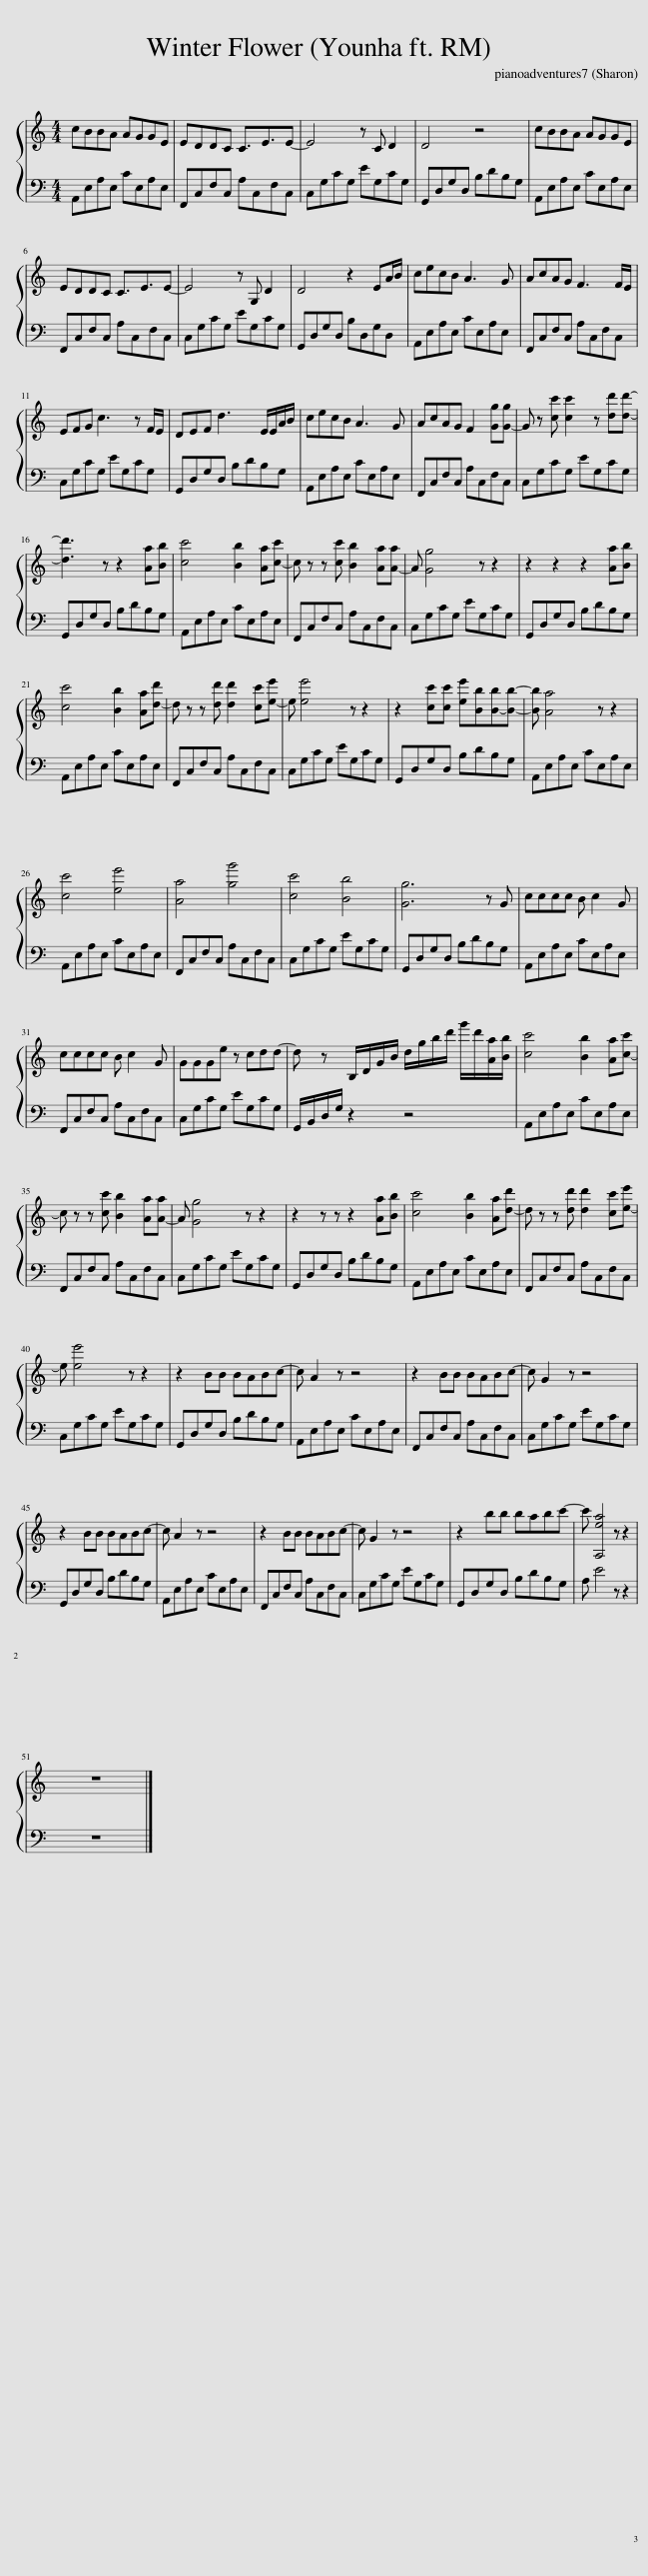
X:1
%%score { 1 | 2 }
L:1/8
M:4/4
I:linebreak $
K:C
V:1 treble
V:2 bass
V:1
 cBBA AGGE | EDDC C3/2E3/2E- | E4 z C D2 | D4 z4 | cBBA AGGE |$ %5
 EDDC C3/2E3/2E- | E4 z G, D2 | D4 z2 EA/B/ | cecB A3 G | AcAG F3 F/E/ |$ %10
 EFG c3 z F/E/ | DEF d3 E/E/A/B/ | cecB A3 G | AcAG F2 [Gg][G-g] | G z [cc'] [cc']2 z [dd'][dd']- |$ %15
 [dd']3 z z2 [Aa][Bb] | [cc']4 [Bb]2 [Aa][c-c'] | c z z [cc'] [Bb]2 [Aa][A-a] | A [Gg]4 z z2 | z2 z2 z2 [Aa][Bb] |$ %20
 [cc']4 [Bb]2 [Aa][d-d'] | d z z [dd'] [dd']2 [cc'][e-e'] | e [ee']4 z z2 | z2 [cc'][cc'] [ee'][Bb][B-b][Bb]- | [Bb] [Aa]4 z z2 |$ %25
 [cc']4 [ee']4 | [Aa]4 [gg']4 | [cc']4 [Bb]4 | [Gg]6 z G | cccc B c2 G |$ %30
 cccc B c2 G | GGGe z cdd- | d z B,/D/G/B/ d/g/b/d'/ g'/d'/[Aa]/[Bb]/ | [cc']4 [Bb]2 [Aa][c-c'] |$ c z z [cc'] [Bb]2 [Aa][A-a] | %35
 A [Gg]4 z z2 | z2 z z z2 [Aa][Bb] | [cc']4 [Bb]2 [Aa][d-d'] | d z z [dd'] [dd']2 [cc'][e-e'] |$ e [ee']4 z z2 | %40
 z2 BB BABc- | c A2 z z4 | z2 BB BABc- | c G2 z z4 |$ z2 BB BABc- | %45
 c A2 z z4 | z2 BB BABc- | c G2 z z4 | z2 bb babc'- | c' [A,ea]4 z z2 |$ %50
 z8 |] %51
V:2
 A,,E,A,E, CE,A,E, | F,,C,F,C, A,C,F,C, | C,G,CG, EG,CG, | G,,D,G,D, B,DB,G, | A,,E,A,E, CE,A,E, |$ %5
 F,,C,F,C, A,C,F,C, | C,G,CG, EG,CG, | G,,D,G,D, B,D,G,D, | A,,E,A,E, CE,A,E, | F,,C,F,C, A,C,F,C, |$ %10
 C,G,CG, EG,CG, | G,,D,G,D, B,DB,G, | A,,E,A,E, CE,A,E, | F,,C,F,C, A,C,F,C, | C,G,CG, EG,CG, |$ %15
 G,,D,G,D, B,DB,G, | A,,E,A,E, CE,A,E, | F,,C,F,C, A,C,F,C, | C,G,CG, EG,CG, | G,,D,G,D, B,DB,G, |$ %20
 A,,E,A,E, CE,A,E, | F,,C,F,C, A,C,F,C, | C,G,CG, EG,CG, | G,,D,G,D, B,DB,G, | A,,E,A,E, CE,A,E, |$ %25
 A,,E,A,E, CE,A,E, | F,,C,F,C, A,C,F,C, | C,G,CG, EG,CG, | G,,D,G,D, B,DB,G, | A,,E,A,E, CE,A,E, |$ %30
 F,,C,F,C, A,C,F,C, | C,G,CG, EG,CG, | G,,/B,,/D,/G,/ z2 z4 | A,,E,A,E, CE,A,E, |$ F,,C,F,C, A,C,F,C, | %35
 C,G,CG, EG,CG, | G,,D,G,D, B,DB,G, | A,,E,A,E, CE,A,E, | F,,C,F,C, A,C,F,C, |$ C,G,CG, EG,CG, | %40
 G,,D,G,D, B,DB,G, | A,,E,A,E, CE,A,E, | F,,C,F,C, A,C,F,C, | C,G,CG, EG,CG, |$ G,,D,G,D, B,DB,G, | %45
 A,,E,A,E, CE,A,E, | F,,C,F,C, A,C,F,C, | C,G,CG, EG,CG, | G,,D,G,D, B,DB,G, | A, E4 z z2 |$ %50
 z8 |] %51
